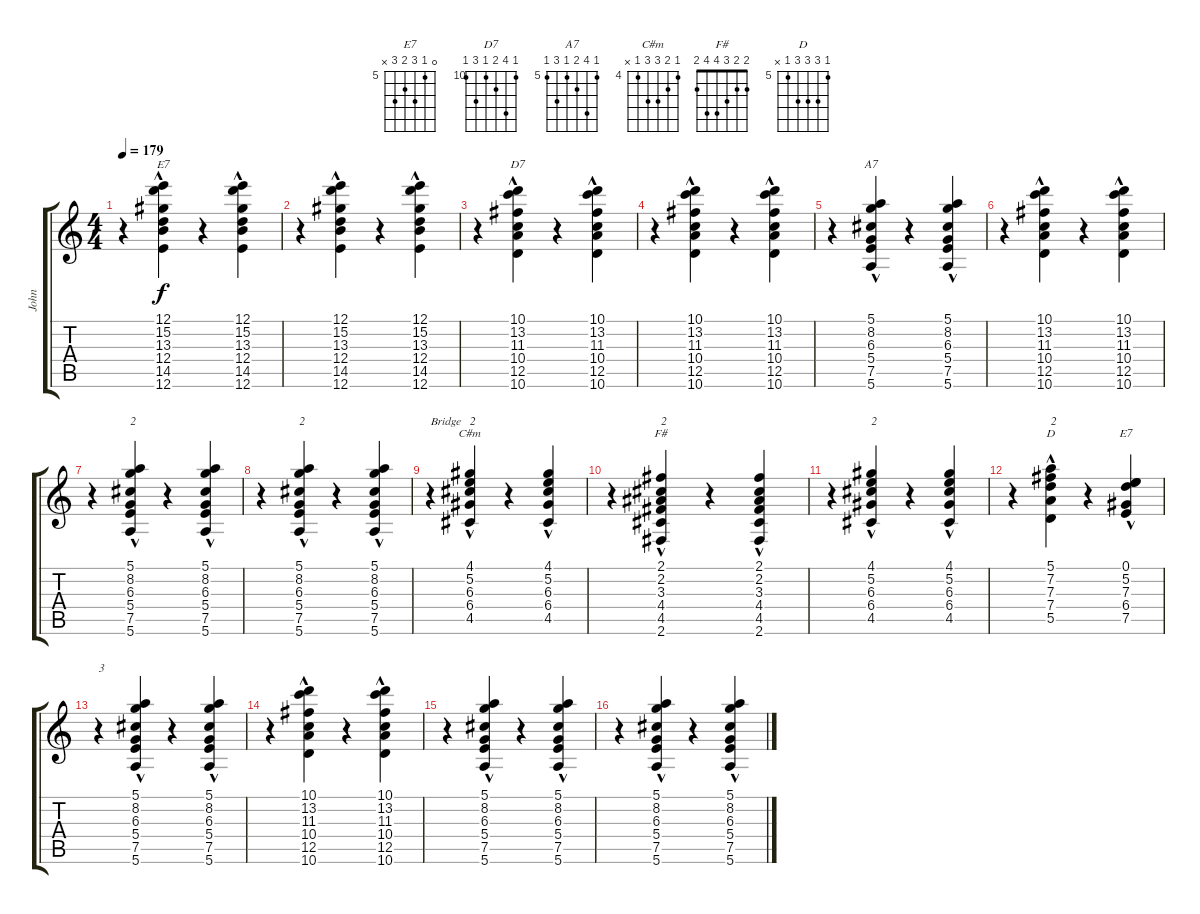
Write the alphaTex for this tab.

\track ("John" "John") {instrument electricguitarclean}
\staff {score tabs}
\tuning (E4 B3 G3 D3 A2 E2) {hide}
\chord ("E7" 12 15 13 12 14 12) {firstfret 12}
\chord ("D7" 10 13 11 10 12 10) {firstfret 10}
\chord ("A7" 5 8 6 5 7 5) {firstfret 5}
\chord ("C#m" 4 5 6 6 4 x) {firstfret 4}
\chord ("F#" 2 2 3 4 4 2)
\chord ("D" 5 7 7 7 5 x) {firstfret 5}
\chord ("E7" 0 5 7 6 7 x) {firstfret 5}
\ts (4 4)
\tempo 179
\clef g2
\ks c
r.4{dy f} (12.1{hac} 15.2{hac} 13.3{hac} 12.4{hac} 14.5{hac} 12.6{hac}).4{ch "E7"} r.4 (12.1{hac} 15.2{hac} 13.3{hac} 12.4{hac} 14.5{hac} 12.6{hac}).4 |
r.4 (12.1{hac} 15.2{hac} 13.3{hac} 12.4{hac} 14.5{hac} 12.6{hac}).4 r.4 (12.1{hac} 15.2{hac} 13.3{hac} 12.4{hac} 14.5{hac} 12.6{hac}).4 |
r.4 (10.1{hac} 13.2{hac} 11.3{hac} 10.4{hac} 12.5{hac} 10.6{hac}).4{ch "D7"} r.4 (10.1{hac} 13.2{hac} 11.3{hac} 10.4{hac} 12.5{hac} 10.6{hac}).4 |
r.4 (10.1{hac} 13.2{hac} 11.3{hac} 10.4{hac} 12.5{hac} 10.6{hac}).4 r.4 (10.1{hac} 13.2{hac} 11.3{hac} 10.4{hac} 12.5{hac} 10.6{hac}).4 |
r.4 (5.1{hac} 8.2{hac} 6.3{hac} 5.4{hac} 7.5{hac} 5.6{hac}).4{ch "A7"} r.4 (5.1{hac} 8.2{hac} 6.3{hac} 5.4{hac} 7.5{hac} 5.6{hac}).4 |
r.4 (10.1{hac} 13.2{hac} 11.3{hac} 10.4{hac} 12.5{hac} 10.6{hac}).4 r.4 (10.1{hac} 13.2{hac} 11.3{hac} 10.4{hac} 12.5{hac} 10.6{hac}).4 |
r.4 (5.1{hac} 8.2{hac} 6.3{hac} 5.4{hac} 7.5{hac} 5.6{hac}).4{txt "2"} r.4 (5.1{hac} 8.2{hac} 6.3{hac} 5.4{hac} 7.5{hac} 5.6{hac}).4 |
r.4 (5.1{hac} 8.2{hac} 6.3{hac} 5.4{hac} 7.5{hac} 5.6{hac}).4{txt "2"} r.4 (5.1{hac} 8.2{hac} 6.3{hac} 5.4{hac} 7.5{hac} 5.6{hac}).4 |
r.4{txt "Bridge"} (4.1{hac} 5.2{hac} 6.3{hac} 6.4{hac} 4.5{hac}).4{ch "C#m" txt "2"} r.4 (4.1{hac} 5.2{hac} 6.3{hac} 6.4{hac} 4.5).4 |
r.4 (2.1{hac} 2.2{hac} 3.3{hac} 4.4{hac} 4.5{hac} 2.6{hac}).4{ch "F#" txt "2"} r.4 (2.1{hac} 2.2{hac} 3.3{hac} 4.4{hac} 4.5{hac} 2.6{hac}).4 |
r.4 (4.1{hac} 5.2{hac} 6.3{hac} 6.4{hac} 4.5{hac}).4{txt "2"} r.4 (4.1{hac} 5.2{hac} 6.3{hac} 6.4{hac} 4.5).4 |
r.4 (5.1{hac} 7.2{hac} 7.3{hac} 7.4{hac} 5.5{hac}).4{ch "D" txt "2"} r.4 (0.1{hac} 5.2{hac} 7.3{hac} 6.4{hac} 7.5).4{ch "E7"} |
r.4{txt "3"} (5.1{hac} 8.2{hac} 6.3{hac} 5.4{hac} 7.5{hac} 5.6{hac}).4 r.4 (5.1{hac} 8.2{hac} 6.3{hac} 5.4{hac} 7.5{hac} 5.6{hac}).4 |
r.4 (10.1{hac} 13.2{hac} 11.3{hac} 10.4{hac} 12.5{hac} 10.6{hac}).4 r.4 (10.1{hac} 13.2{hac} 11.3{hac} 10.4{hac} 12.5{hac} 10.6{hac}).4 |
r.4 (5.1{hac} 8.2{hac} 6.3{hac} 5.4{hac} 7.5{hac} 5.6{hac}).4 r.4 (5.1{hac} 8.2{hac} 6.3{hac} 5.4{hac} 7.5{hac} 5.6{hac}).4 |
r.4 (5.1{hac} 8.2{hac} 6.3{hac} 5.4{hac} 7.5{hac} 5.6{hac}).4 r.4 (5.1{hac} 8.2{hac} 6.3{hac} 5.4{hac} 7.5{hac} 5.6{hac}).4
